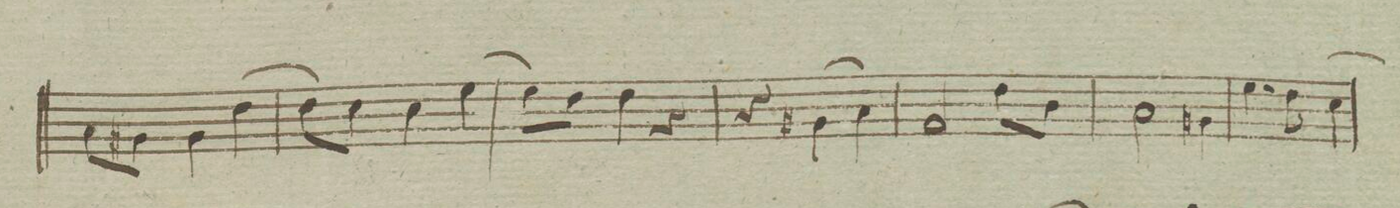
**kern	**dynam
*I"Violino. 1mo	*
*clefG2	*
*k[]	*
*M3/4	*
8a\L	.
8g#X\J	.
4g#\	.
[4dd\	.
=58	=58
8dd\L]	.
8cc\J	.
4cc\	.
[4ee\	.
=59	=59
8ee\L]	.
8dd\J	.
4dd\	.
4r	.
=60	=60
4r	.
(4g#X\	.
4a\)	.
=61	=61
2f/	.
8dd\L	.
8b\J	.
=62	=62
2a\	.
4g#X\	.
=63	=63
4.ee\	.
8dd\	.
[4cc\	.
=64	=64
*-	*-
